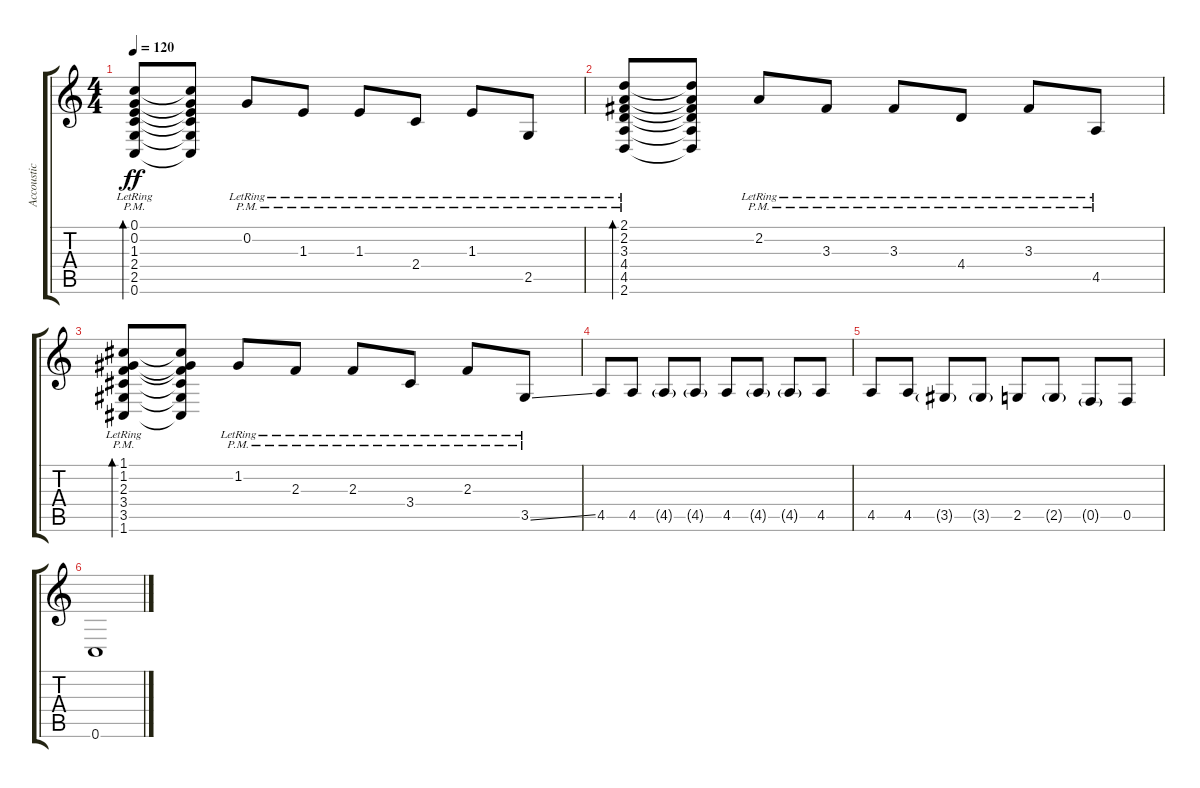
\track ("Accoustic" "Accoustic") {instrument acousticguitarsteel}
\staff {score tabs}
\tuning (C4 G3 Eb3 Bb2 F2 C2) {hide}
\ts (4 4)
\tempo 120
\clef g2
\ks c
(0.1{pm lr} 0.2{pm lr} 1.3{pm lr} 2.4{pm lr} 2.5{pm lr} 0.6{pm lr}).8{bd 480 dy ff} (0.1{t} 0.2{t} 1.3{t} 2.4{t} 2.5{t} 0.6{t}).8 0.2{pm lr}.8 1.3{pm lr}.8 1.3{pm lr}.8 2.4{pm lr}.8 1.3{pm lr}.8 2.5{pm lr}.8 |
(2.1{pm lr} 2.2{pm lr} 3.3{pm lr} 4.4{pm lr} 4.5{pm lr} 2.6{pm lr}).8{bd 480} (2.1{t} 2.2{t} 3.3{t} 4.4{t} 4.5{t} 2.6{t}).8 2.2{pm lr}.8 3.3{pm lr}.8 3.3{pm lr}.8 4.4{pm lr}.8 3.3{pm lr}.8 4.5{pm lr}.8 |
(1.1{pm lr} 1.2{pm lr} 2.3{pm lr} 3.4{pm lr} 3.5{pm lr} 1.6{pm lr}).8{bd 480} (1.1{t} 1.2{t} 2.3{t} 3.4{t} 3.5{t} 1.6{t}).8 1.2{pm lr}.8 2.3{pm lr}.8 2.3{pm lr}.8 3.4{pm lr}.8 2.3{pm lr}.8 3.5{ss pm lr}.8 |
4.5.8 4.5.8 4.5{g}.8 4.5{g}.8 4.5.8 4.5{g}.8 4.5{g}.8 4.5.8 |
4.5.8 4.5.8 3.5{g}.8 3.5{g}.8 2.5.8 2.5{g}.8 0.5{g}.8 0.5.8 |
0.6.1
